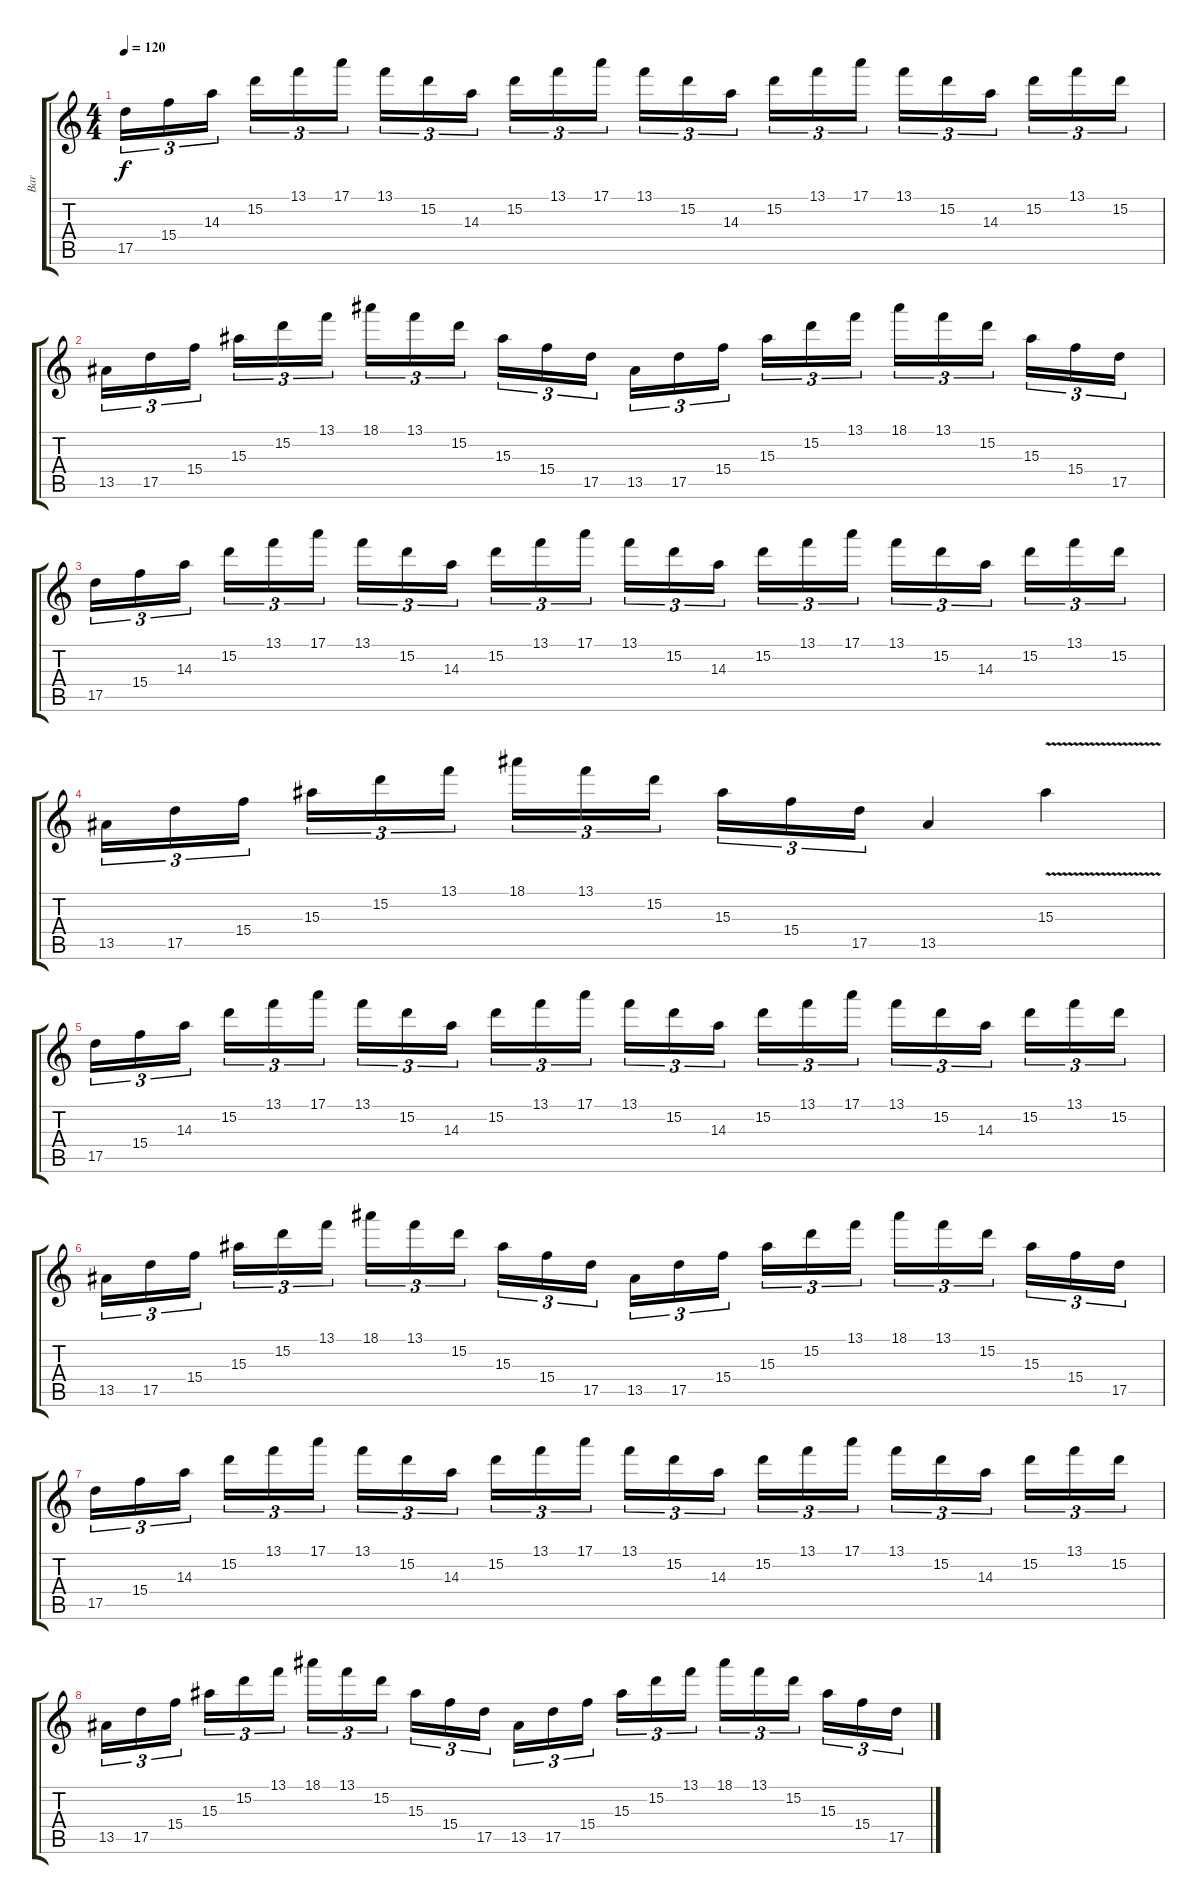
\track ("Bar" "Bar") {instrument distortionguitar}
\staff {score tabs}
\tuning (E4 B3 G3 D3 A2 E2) {hide}
\ts (4 4)
\tempo 120
\clef g2
\ks c
17.5.16{tu (3 2) dy f} 15.4.16{tu (3 2)} 14.3.16{tu (3 2) beam splitsecondary} 15.2.16{tu (3 2)} 13.1.16{tu (3 2)} 17.1.16{tu (3 2)} 13.1.16{tu (3 2)} 15.2.16{tu (3 2)} 14.3.16{tu (3 2) beam splitsecondary} 15.2.16{tu (3 2)} 13.1.16{tu (3 2)} 17.1.16{tu (3 2)} 13.1.16{tu (3 2)} 15.2.16{tu (3 2)} 14.3.16{tu (3 2) beam splitsecondary} 15.2.16{tu (3 2)} 13.1.16{tu (3 2)} 17.1.16{tu (3 2)} 13.1.16{tu (3 2)} 15.2.16{tu (3 2)} 14.3.16{tu (3 2) beam splitsecondary} 15.2.16{tu (3 2)} 13.1.16{tu (3 2)} 15.2.16{tu (3 2)} |
13.5.16{tu (3 2)} 17.5.16{tu (3 2)} 15.4.16{tu (3 2) beam splitsecondary} 15.3.16{tu (3 2)} 15.2.16{tu (3 2)} 13.1.16{tu (3 2)} 18.1.16{tu (3 2)} 13.1.16{tu (3 2)} 15.2.16{tu (3 2) beam splitsecondary} 15.3.16{tu (3 2)} 15.4.16{tu (3 2)} 17.5.16{tu (3 2)} 13.5.16{tu (3 2)} 17.5.16{tu (3 2)} 15.4.16{tu (3 2) beam splitsecondary} 15.3.16{tu (3 2)} 15.2.16{tu (3 2)} 13.1.16{tu (3 2)} 18.1.16{tu (3 2)} 13.1.16{tu (3 2)} 15.2.16{tu (3 2) beam splitsecondary} 15.3.16{tu (3 2)} 15.4.16{tu (3 2)} 17.5.16{tu (3 2)} |
17.5.16{tu (3 2)} 15.4.16{tu (3 2)} 14.3.16{tu (3 2) beam splitsecondary} 15.2.16{tu (3 2)} 13.1.16{tu (3 2)} 17.1.16{tu (3 2)} 13.1.16{tu (3 2)} 15.2.16{tu (3 2)} 14.3.16{tu (3 2) beam splitsecondary} 15.2.16{tu (3 2)} 13.1.16{tu (3 2)} 17.1.16{tu (3 2)} 13.1.16{tu (3 2)} 15.2.16{tu (3 2)} 14.3.16{tu (3 2) beam splitsecondary} 15.2.16{tu (3 2)} 13.1.16{tu (3 2)} 17.1.16{tu (3 2)} 13.1.16{tu (3 2)} 15.2.16{tu (3 2)} 14.3.16{tu (3 2) beam splitsecondary} 15.2.16{tu (3 2)} 13.1.16{tu (3 2)} 15.2.16{tu (3 2)} |
13.5.16{tu (3 2)} 17.5.16{tu (3 2)} 15.4.16{tu (3 2) beam splitsecondary} 15.3.16{tu (3 2)} 15.2.16{tu (3 2)} 13.1.16{tu (3 2)} 18.1.16{tu (3 2)} 13.1.16{tu (3 2)} 15.2.16{tu (3 2) beam splitsecondary} 15.3.16{tu (3 2)} 15.4.16{tu (3 2)} 17.5.16{tu (3 2)} 13.5.4 15.3{v}.4 |
17.5.16{tu (3 2)} 15.4.16{tu (3 2)} 14.3.16{tu (3 2) beam splitsecondary} 15.2.16{tu (3 2)} 13.1.16{tu (3 2)} 17.1.16{tu (3 2)} 13.1.16{tu (3 2)} 15.2.16{tu (3 2)} 14.3.16{tu (3 2) beam splitsecondary} 15.2.16{tu (3 2)} 13.1.16{tu (3 2)} 17.1.16{tu (3 2)} 13.1.16{tu (3 2)} 15.2.16{tu (3 2)} 14.3.16{tu (3 2) beam splitsecondary} 15.2.16{tu (3 2)} 13.1.16{tu (3 2)} 17.1.16{tu (3 2)} 13.1.16{tu (3 2)} 15.2.16{tu (3 2)} 14.3.16{tu (3 2) beam splitsecondary} 15.2.16{tu (3 2)} 13.1.16{tu (3 2)} 15.2.16{tu (3 2)} |
13.5.16{tu (3 2)} 17.5.16{tu (3 2)} 15.4.16{tu (3 2) beam splitsecondary} 15.3.16{tu (3 2)} 15.2.16{tu (3 2)} 13.1.16{tu (3 2)} 18.1.16{tu (3 2)} 13.1.16{tu (3 2)} 15.2.16{tu (3 2) beam splitsecondary} 15.3.16{tu (3 2)} 15.4.16{tu (3 2)} 17.5.16{tu (3 2)} 13.5.16{tu (3 2)} 17.5.16{tu (3 2)} 15.4.16{tu (3 2) beam splitsecondary} 15.3.16{tu (3 2)} 15.2.16{tu (3 2)} 13.1.16{tu (3 2)} 18.1.16{tu (3 2)} 13.1.16{tu (3 2)} 15.2.16{tu (3 2) beam splitsecondary} 15.3.16{tu (3 2)} 15.4.16{tu (3 2)} 17.5.16{tu (3 2)} |
17.5.16{tu (3 2)} 15.4.16{tu (3 2)} 14.3.16{tu (3 2) beam splitsecondary} 15.2.16{tu (3 2)} 13.1.16{tu (3 2)} 17.1.16{tu (3 2)} 13.1.16{tu (3 2)} 15.2.16{tu (3 2)} 14.3.16{tu (3 2) beam splitsecondary} 15.2.16{tu (3 2)} 13.1.16{tu (3 2)} 17.1.16{tu (3 2)} 13.1.16{tu (3 2)} 15.2.16{tu (3 2)} 14.3.16{tu (3 2) beam splitsecondary} 15.2.16{tu (3 2)} 13.1.16{tu (3 2)} 17.1.16{tu (3 2)} 13.1.16{tu (3 2)} 15.2.16{tu (3 2)} 14.3.16{tu (3 2) beam splitsecondary} 15.2.16{tu (3 2)} 13.1.16{tu (3 2)} 15.2.16{tu (3 2)} |
13.5.16{tu (3 2)} 17.5.16{tu (3 2)} 15.4.16{tu (3 2) beam splitsecondary} 15.3.16{tu (3 2)} 15.2.16{tu (3 2)} 13.1.16{tu (3 2)} 18.1.16{tu (3 2)} 13.1.16{tu (3 2)} 15.2.16{tu (3 2) beam splitsecondary} 15.3.16{tu (3 2)} 15.4.16{tu (3 2)} 17.5.16{tu (3 2)} 13.5.16{tu (3 2)} 17.5.16{tu (3 2)} 15.4.16{tu (3 2) beam splitsecondary} 15.3.16{tu (3 2)} 15.2.16{tu (3 2)} 13.1.16{tu (3 2)} 18.1.16{tu (3 2)} 13.1.16{tu (3 2)} 15.2.16{tu (3 2) beam splitsecondary} 15.3.16{tu (3 2)} 15.4.16{tu (3 2)} 17.5.16{tu (3 2)}
